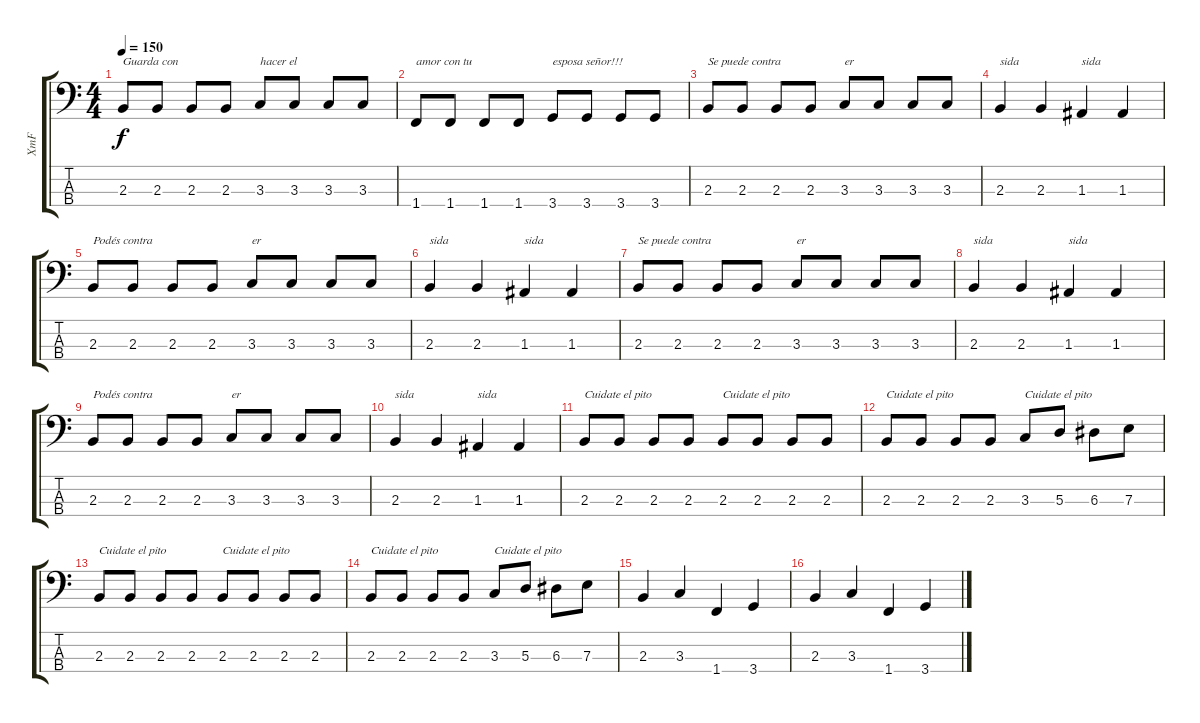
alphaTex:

\track ("XmF" "XmF") {instrument electricbasspick}
\staff {score tabs}
\tuning (G2 D2 A1 E1) {hide}
\ts (4 4)
\tempo 150
\clef f4
\ks c
2.3.8{txt "Guarda con" dy f} 2.3.8 2.3.8 2.3.8 3.3.8{txt "hacer el"} 3.3.8 3.3.8 3.3.8 |
1.4.8{txt "amor con tu"} 1.4.8 1.4.8 1.4.8 3.4.8{txt "esposa señor!!!"} 3.4.8 3.4.8 3.4.8 |
2.3.8{txt "Se puede contra"} 2.3.8 2.3.8 2.3.8 3.3.8{txt "er"} 3.3.8 3.3.8 3.3.8 |
2.3.4{txt "sida"} 2.3.4 1.3.4{txt "sida"} 1.3.4 |
2.3.8{txt "Podés contra"} 2.3.8 2.3.8 2.3.8 3.3.8{txt "er"} 3.3.8 3.3.8 3.3.8 |
2.3.4{txt "sida"} 2.3.4 1.3.4{txt "sida"} 1.3.4 |
2.3.8{txt "Se puede contra"} 2.3.8 2.3.8 2.3.8 3.3.8{txt "er"} 3.3.8 3.3.8 3.3.8 |
2.3.4{txt "sida"} 2.3.4 1.3.4{txt "sida"} 1.3.4 |
2.3.8{txt "Podés contra"} 2.3.8 2.3.8 2.3.8 3.3.8{txt "er"} 3.3.8 3.3.8 3.3.8 |
2.3.4{txt "sida"} 2.3.4 1.3.4{txt "sida"} 1.3.4 |
2.3.8{txt "Cuidate el pito"} 2.3.8 2.3.8 2.3.8 2.3.8{txt "Cuidate el pito"} 2.3.8 2.3.8 2.3.8 |
2.3.8{txt "Cuidate el pito"} 2.3.8 2.3.8 2.3.8 3.3.8{txt "Cuidate el pito"} 5.3.8 6.3.8 7.3.8 |
2.3.8{txt "Cuidate el pito"} 2.3.8 2.3.8 2.3.8 2.3.8{txt "Cuidate el pito"} 2.3.8 2.3.8 2.3.8 |
2.3.8{txt "Cuidate el pito"} 2.3.8 2.3.8 2.3.8 3.3.8{txt "Cuidate el pito"} 5.3.8 6.3.8 7.3.8 |
2.3.4 3.3.4 1.4.4 3.4.4 |
2.3.4 3.3.4 1.4.4 3.4.4
